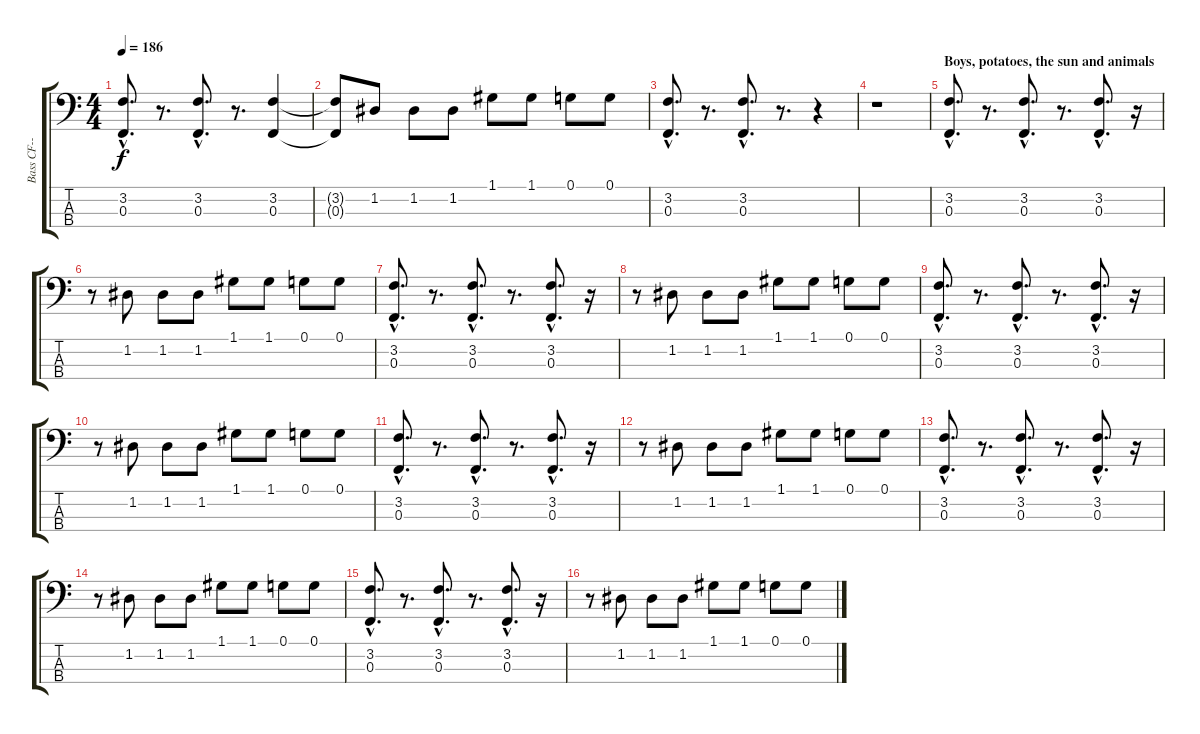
\track ("Bass CF--" "Bass CF--") {instrument electricbassfinger}
\staff {score tabs}
\tuning (G2 D2 F1 C1) {hide}
\ts (4 4)
\tempo 186
\clef f4
\ks c
(3.2{hac} 0.3{hac}).8{d dy f} r.8{d} (3.2{hac} 0.3{hac}).8{d} r.8{d} (3.2 0.3).4 |
(3.2{t} 0.3{t}).8 1.2.8 1.2.8 1.2.8 1.1.8 1.1.8 0.1.8 0.1.8 |
(3.2{hac} 0.3{hac}).8{d} r.8{d} (3.2{hac} 0.3{hac}).8{d} r.8{d} r.4 |
r.1 |
\section ("" "Boys, potatoes, the sun and animals")
(3.2{hac} 0.3{hac}).8{d} r.8{d} (3.2{hac} 0.3{hac}).8{d} r.8{d} (3.2{hac} 0.3{hac}).8{d} r.16 |
r.8 1.2.8 1.2.8 1.2.8 1.1.8 1.1.8 0.1.8 0.1.8 |
(3.2{hac} 0.3{hac}).8{d} r.8{d} (3.2{hac} 0.3{hac}).8{d} r.8{d} (3.2{hac} 0.3{hac}).8{d} r.16 |
r.8 1.2.8 1.2.8 1.2.8 1.1.8 1.1.8 0.1.8 0.1.8 |
(3.2{hac} 0.3{hac}).8{d} r.8{d} (3.2{hac} 0.3{hac}).8{d} r.8{d} (3.2{hac} 0.3{hac}).8{d} r.16 |
r.8 1.2.8 1.2.8 1.2.8 1.1.8 1.1.8 0.1.8 0.1.8 |
(3.2{hac} 0.3{hac}).8{d} r.8{d} (3.2{hac} 0.3{hac}).8{d} r.8{d} (3.2{hac} 0.3{hac}).8{d} r.16 |
r.8 1.2.8 1.2.8 1.2.8 1.1.8 1.1.8 0.1.8 0.1.8 |
(3.2{hac} 0.3{hac}).8{d} r.8{d} (3.2{hac} 0.3{hac}).8{d} r.8{d} (3.2{hac} 0.3{hac}).8{d} r.16 |
r.8 1.2.8 1.2.8 1.2.8 1.1.8 1.1.8 0.1.8 0.1.8 |
(3.2{hac} 0.3{hac}).8{d} r.8{d} (3.2{hac} 0.3{hac}).8{d} r.8{d} (3.2{hac} 0.3{hac}).8{d} r.16 |
r.8 1.2.8 1.2.8 1.2.8 1.1.8 1.1.8 0.1.8 0.1.8
